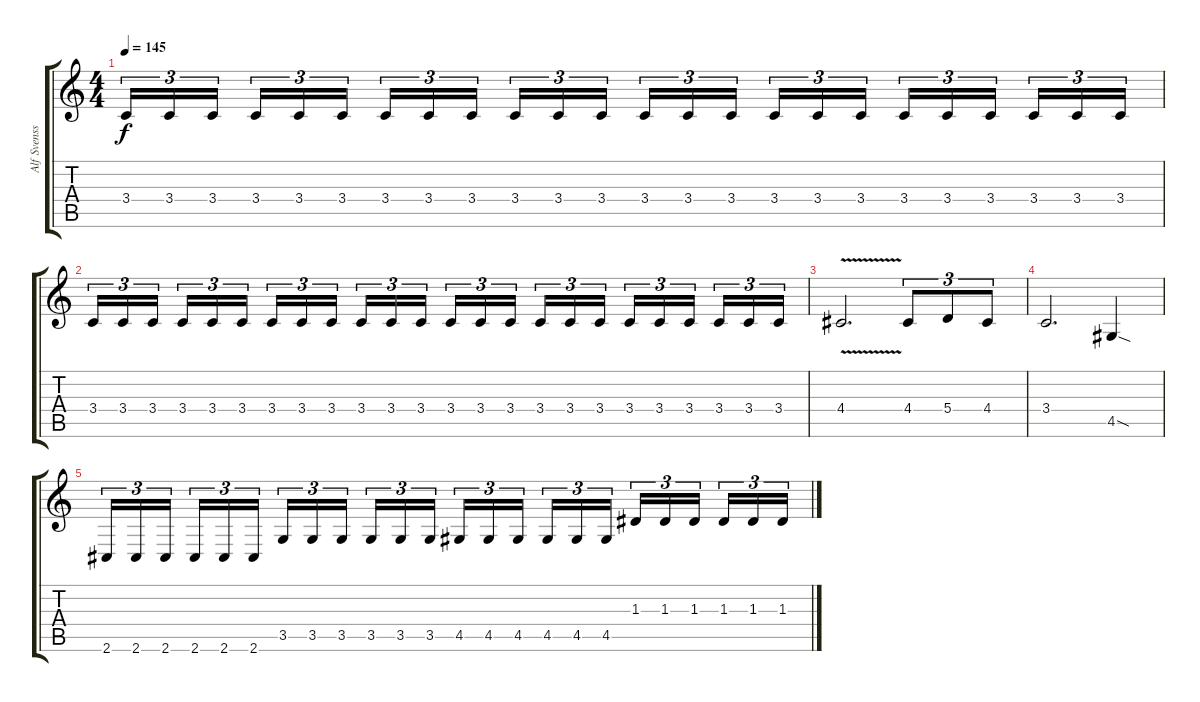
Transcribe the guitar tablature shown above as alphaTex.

\track ("Alf Svensson" "Alf Svenss") {instrument distortionguitar}
\staff {score tabs}
\tuning (B3 Gb3 D3 A2 E2 B1) {hide}
\ts (4 4)
\tempo 145
\clef g2
\ks c
3.4.16{tu (3 2) dy f} 3.4.16{tu (3 2)} 3.4.16{tu (3 2) beam splitsecondary} 3.4.16{tu (3 2)} 3.4.16{tu (3 2)} 3.4.16{tu (3 2)} 3.4.16{tu (3 2)} 3.4.16{tu (3 2)} 3.4.16{tu (3 2) beam splitsecondary} 3.4.16{tu (3 2)} 3.4.16{tu (3 2)} 3.4.16{tu (3 2)} 3.4.16{tu (3 2)} 3.4.16{tu (3 2)} 3.4.16{tu (3 2) beam splitsecondary} 3.4.16{tu (3 2)} 3.4.16{tu (3 2)} 3.4.16{tu (3 2)} 3.4.16{tu (3 2)} 3.4.16{tu (3 2)} 3.4.16{tu (3 2) beam splitsecondary} 3.4.16{tu (3 2)} 3.4.16{tu (3 2)} 3.4.16{tu (3 2)} |
3.4.16{tu (3 2)} 3.4.16{tu (3 2)} 3.4.16{tu (3 2) beam splitsecondary} 3.4.16{tu (3 2)} 3.4.16{tu (3 2)} 3.4.16{tu (3 2)} 3.4.16{tu (3 2)} 3.4.16{tu (3 2)} 3.4.16{tu (3 2) beam splitsecondary} 3.4.16{tu (3 2)} 3.4.16{tu (3 2)} 3.4.16{tu (3 2)} 3.4.16{tu (3 2)} 3.4.16{tu (3 2)} 3.4.16{tu (3 2) beam splitsecondary} 3.4.16{tu (3 2)} 3.4.16{tu (3 2)} 3.4.16{tu (3 2)} 3.4.16{tu (3 2)} 3.4.16{tu (3 2)} 3.4.16{tu (3 2) beam splitsecondary} 3.4.16{tu (3 2)} 3.4.16{tu (3 2)} 3.4.16{tu (3 2)} |
4.4{v}.2{d} 4.4.8{tu (3 2)} 5.4.8{tu (3 2)} 4.4.8{tu (3 2)} |
3.4.2{d} 4.5{sod}.4 |
2.6.16{tu (3 2)} 2.6.16{tu (3 2)} 2.6.16{tu (3 2) beam splitsecondary} 2.6.16{tu (3 2)} 2.6.16{tu (3 2)} 2.6.16{tu (3 2)} 3.5.16{tu (3 2)} 3.5.16{tu (3 2)} 3.5.16{tu (3 2) beam splitsecondary} 3.5.16{tu (3 2)} 3.5.16{tu (3 2)} 3.5.16{tu (3 2)} 4.5.16{tu (3 2)} 4.5.16{tu (3 2)} 4.5.16{tu (3 2) beam splitsecondary} 4.5.16{tu (3 2)} 4.5.16{tu (3 2)} 4.5.16{tu (3 2)} 1.3.16{tu (3 2)} 1.3.16{tu (3 2)} 1.3.16{tu (3 2) beam splitsecondary} 1.3.16{tu (3 2)} 1.3.16{tu (3 2)} 1.3.16{tu (3 2)}
